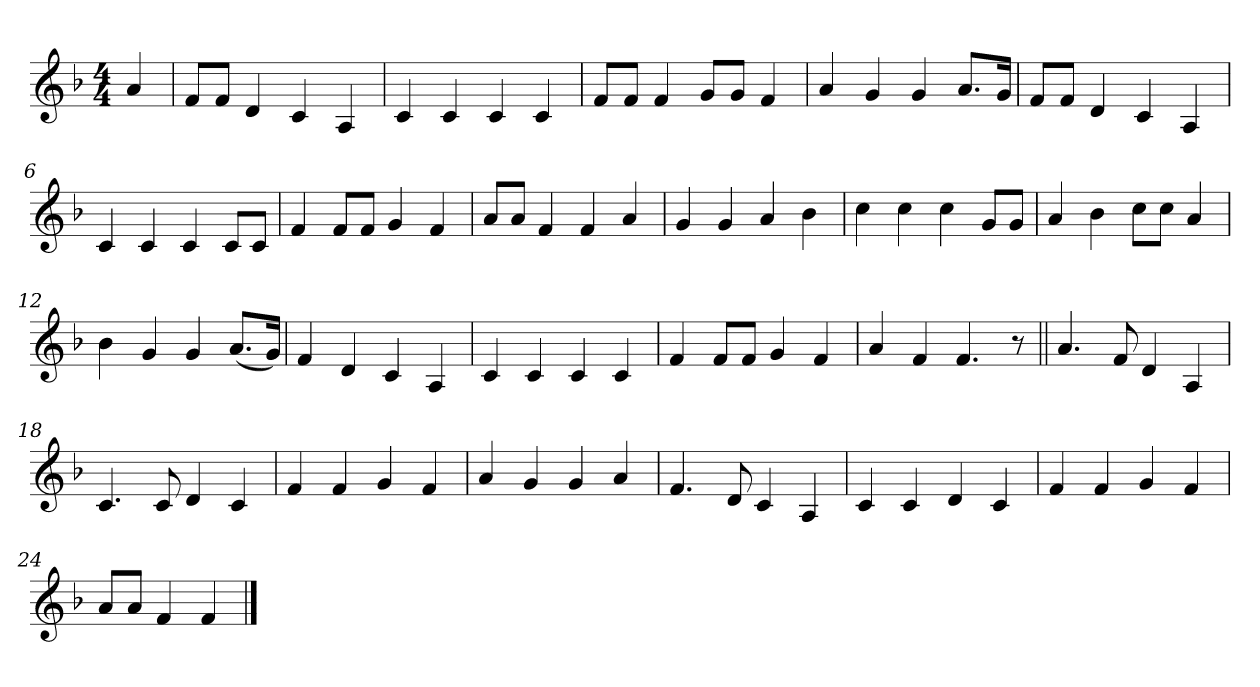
**kern
*part1
*staff1
*clefG2
*k[b-]
*F:
*M4/4
*MM110
=
4a
=1
8f/L
8f/J
4d
4c
4A
=2
4c
4c
4c
4c
=3
8f/L
8f/J
4f
8g/L
8g/J
4f
=4
4a
4g
4g
8.a/L
16g/Jk
=5
8f/L
8f/J
4d
4c
4A
=6
4c
4c
4c
8c/L
8c/J
=7
4f
8f/L
8f/J
4g
4f
=8
8a/L
8a/J
4f
4f
4a
=9
4g
4g
4a
4b-
=10
4cc
4cc
4cc
8g/L
8g/J
=11
4a
4b-
8cc\L
8cc\J
4a
=12
4b-
4g
4g
(8.a/L
16g/Jk)
=13
4f
4d
4c
4A
=14
4c
4c
4c
4c
=15
4f
8f/L
8f/J
4g
4f
=16
4a
4f
4.f
8r
=17||
4.a
8f
4d
4A
=18
4.c
8c
4d
4c
=19
4f
4f
4g
4f
=20
4a
4g
4g
4a
=21
4.f
8d
4c
4A
=22
4c
4c
4d
4c
=23
4f
4f
4g
4f
=24
8a/L
8a/J
4f
4f
==
*-
